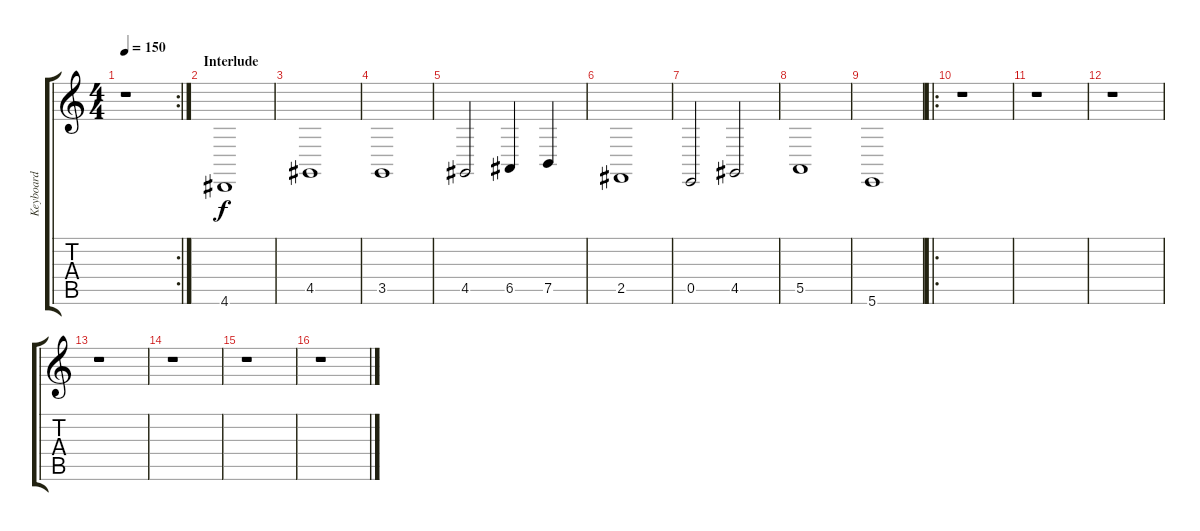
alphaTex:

\track ("Keyboard" "Keyboard") {instrument stringensemble2}
\staff {score tabs}
\tuning (B3 Gb3 D3 A2 E2 B1) {hide}
\rc 2
\ts (4 4)
\tempo 150
\clef g2
\ks c
r.1{dy f} |
\section ("" "Interlude")
4.6.1{volume 14 balance 8 instrument stringensemble2} |
4.5.1 |
3.5.1 |
4.5.2 6.5.4 7.5.4 |
2.5.1 |
0.5.2 4.5.2 |
5.5.1 |
5.6.1 |
\ro
r.1 |
r.1 |
r.1 |
r.1 |
r.1 |
r.1 |
r.1
